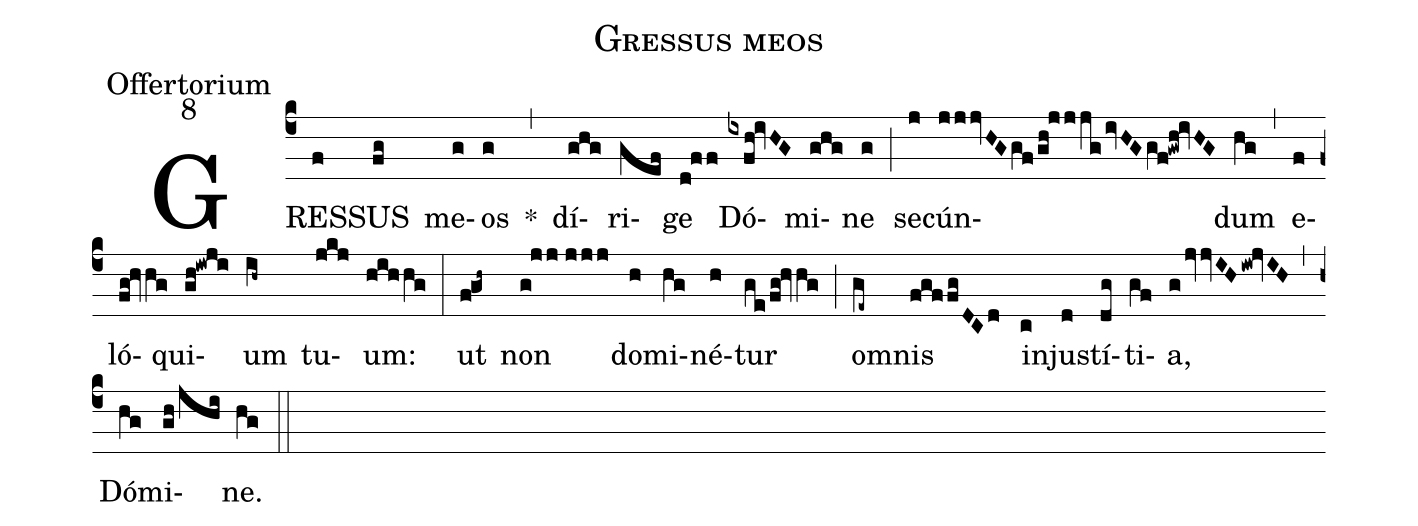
name:Gressus meos;
office-part:Offertorium;
mode:8;
%%
(c4) GRES(f)SUS(fg) me(g)os(g) *(,) dí(ghg)ri(gef)ge(d!ff) Dó(ixfh!ivHG)mi(ghg)ne(g) (;) se(j)cún(jjjvHGgf/gh!jjjgivHGgf!gwh!ivHG)dum(hg) (,) e(f)ló(fg!hvhg)qui(gh!iwji)um(ih~) tu(jkj)um:(hihhg) (:) ut(f!gh~) non(g!jj//jjj) do(h)mi(hg)né(h)tur(ge/fg!hvhg) (;) o(ge~)mnis(fgf/fgDCd) in(c)ju(d)stí(dg)ti(gf)a,(g/jvvIHiw!jvIH) (,) Dó(hg)mi(gh/jhi)ne.(hg) (::)
